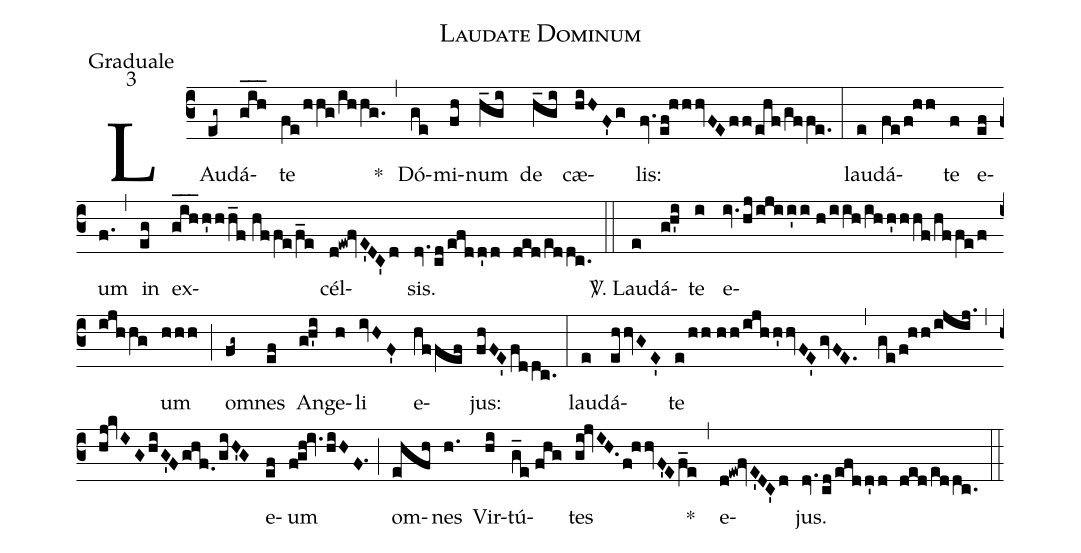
name:Laudate Dominum;
office-part:Graduale;
mode:3;
%%
(c3) LAu(eg~)dá(g_i_h_)te(fe/hhg/ihhg.) *(,) Dó(ge)mi(fh)num(h_gi) de(h_gi) cæ(hiHF'g)lis:(fv.ef!hhhvFEff/ehf/gffe.) (:)
lau(e)dá(fe/f!hh)te(f) e(ef)um(f.) (,) in(eg) ex(g_i_h_h'hh_f//hffe/f_e)cél(d!ew!fvE'DC'd)sis.(dv.cd/efdd'd ded/eddc.) (::)
<sp>V/</sp>. Lau(e)dá(g!h'i)te(i) e(iv.hj/ijii'i//h/iih/ihh'hhf/hffe/f/ijhhg)um(hhh) (;) om(fg~)nes(ef) An(g!h'i)ge(h)li(ivHF') e(hffef)jus:(fhFE'fddc.) (:)
lau(e)dá(ehhvGE')te(e/hh//hh/ijhh'hvFE'gvFE.) (,) (ge/f!hh/ijij.) (,) (hj!kvIGhiG'Fghf./giH'G) e(ef)um(f!gh!iv.hiHF.1) (;) om(ehfh)nes(h.) Vir(hi)tú(g_e//fhg)tes(gi!jvIH.f!hhvF'Ef_e) *(,) e(d!ew!fvE'DC'd)jus.(dv.cd/efdd'd ded/eddc.) (::)
